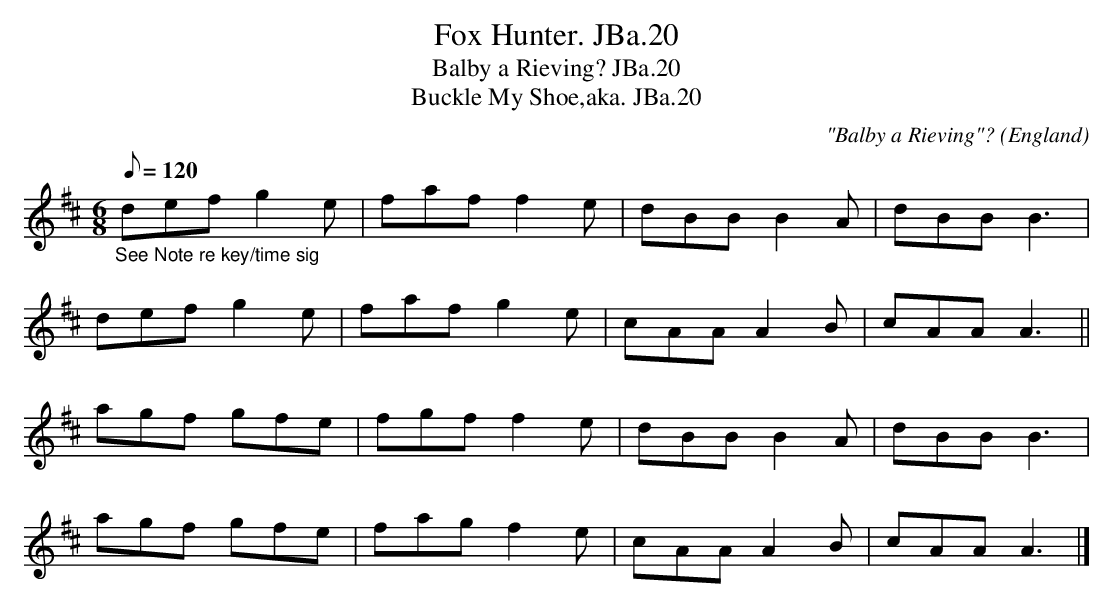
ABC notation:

X:1
T:Fox Hunter. JBa.20
T:Balby a Rieving? JBa.20
T:Buckle My Shoe,aka. JBa.20
C:"Balby a Rieving"?
L:1/8
M:6/8
O:England
Q:120
K:D major
"_See Note re key/time sig"def g2e | faf f2e | dBB B2A | dBB B3 | !
def g2e | faf g2e | cAA A2B | cAA A3 ||!
agf gfe | fgf f2e | dBB B2A | dBB B3 |!
agf gfe | fag f2e | cAA A2B| cAA A3 |]
